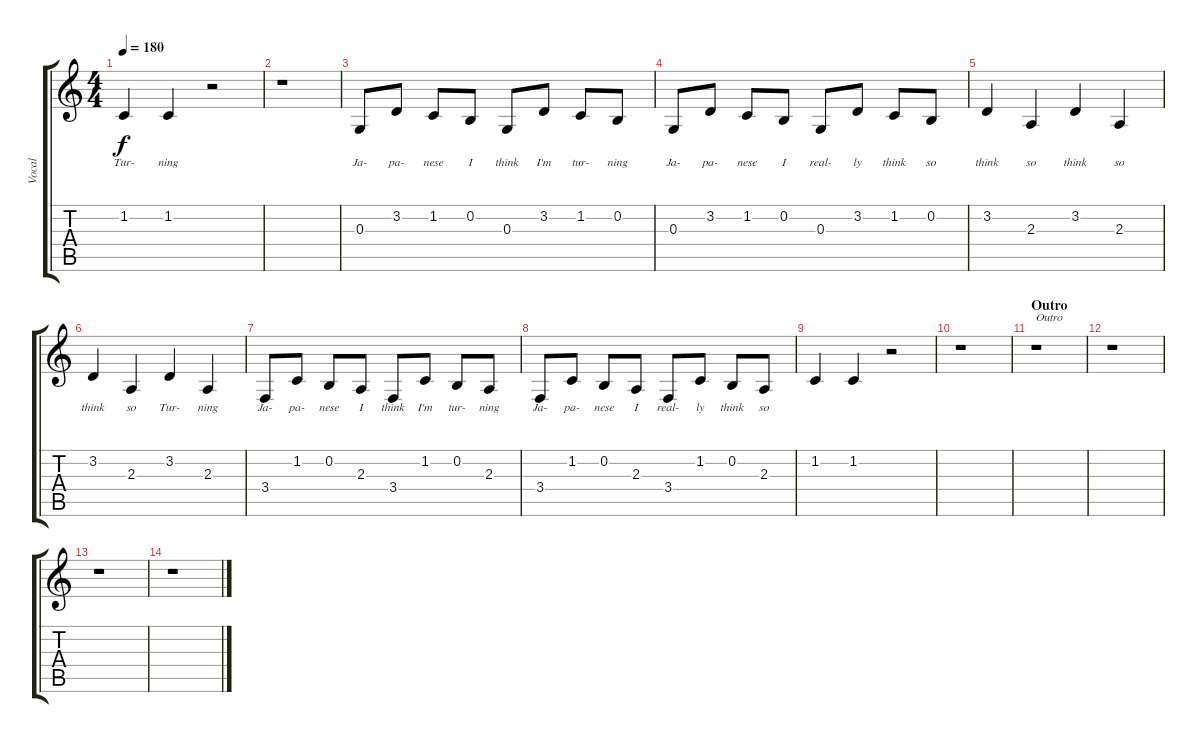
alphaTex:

\track ("Vocal" "Vocal") {instrument lead2sawtooth}
\staff {score tabs}
\tuning (E4 B3 G3 D3 A2 E2) {hide}
\ts (4 4)
\tempo 180
\clef g2
\ks c
1.2.4{lyrics (0 "Tur-") lyrics (1 "") lyrics (2 "") lyrics (3 "") lyrics (4 "") dy f} 1.2.4{lyrics (0 "ning") lyrics (1 "") lyrics (2 "") lyrics (3 "") lyrics (4 "")} r.2 |
r.1 |
0.3.8{lyrics (0 "Ja-") lyrics (1 "") lyrics (2 "") lyrics (3 "") lyrics (4 "")} 3.2.8{lyrics (0 "pa-") lyrics (1 "") lyrics (2 "") lyrics (3 "") lyrics (4 "")} 1.2.8{lyrics (0 "nese") lyrics (1 "") lyrics (2 "") lyrics (3 "") lyrics (4 "")} 0.2.8{lyrics (0 "I") lyrics (1 "") lyrics (2 "") lyrics (3 "") lyrics (4 "")} 0.3.8{lyrics (0 "think") lyrics (1 "") lyrics (2 "") lyrics (3 "") lyrics (4 "")} 3.2.8{lyrics (0 "I'm") lyrics (1 "") lyrics (2 "") lyrics (3 "") lyrics (4 "")} 1.2.8{lyrics (0 "tur-") lyrics (1 "") lyrics (2 "") lyrics (3 "") lyrics (4 "")} 0.2.8{lyrics (0 "ning") lyrics (1 "") lyrics (2 "") lyrics (3 "") lyrics (4 "")} |
0.3.8{lyrics (0 "Ja-") lyrics (1 "") lyrics (2 "") lyrics (3 "") lyrics (4 "")} 3.2.8{lyrics (0 "pa-") lyrics (1 "") lyrics (2 "") lyrics (3 "") lyrics (4 "")} 1.2.8{lyrics (0 "nese") lyrics (1 "") lyrics (2 "") lyrics (3 "") lyrics (4 "")} 0.2.8{lyrics (0 "I") lyrics (1 "") lyrics (2 "") lyrics (3 "") lyrics (4 "")} 0.3.8{lyrics (0 "real-") lyrics (1 "") lyrics (2 "") lyrics (3 "") lyrics (4 "")} 3.2.8{lyrics (0 "ly") lyrics (1 "") lyrics (2 "") lyrics (3 "") lyrics (4 "")} 1.2.8{lyrics (0 "think") lyrics (1 "") lyrics (2 "") lyrics (3 "") lyrics (4 "")} 0.2.8{lyrics (0 "so") lyrics (1 "") lyrics (2 "") lyrics (3 "") lyrics (4 "")} |
3.2.4{lyrics (0 "think") lyrics (1 "") lyrics (2 "") lyrics (3 "") lyrics (4 "")} 2.3.4{lyrics (0 "so") lyrics (1 "") lyrics (2 "") lyrics (3 "") lyrics (4 "")} 3.2.4{lyrics (0 "think") lyrics (1 "") lyrics (2 "") lyrics (3 "") lyrics (4 "")} 2.3.4{lyrics (0 "so") lyrics (1 "") lyrics (2 "") lyrics (3 "") lyrics (4 "")} |
3.2.4{lyrics (0 "think") lyrics (1 "") lyrics (2 "") lyrics (3 "") lyrics (4 "")} 2.3.4{lyrics (0 "so") lyrics (1 "") lyrics (2 "") lyrics (3 "") lyrics (4 "")} 3.2.4{lyrics (0 "Tur-") lyrics (1 "") lyrics (2 "") lyrics (3 "") lyrics (4 "")} 2.3.4{lyrics (0 "ning") lyrics (1 "") lyrics (2 "") lyrics (3 "") lyrics (4 "")} |
3.4.8{lyrics (0 "Ja-") lyrics (1 "") lyrics (2 "") lyrics (3 "") lyrics (4 "")} 1.2.8{lyrics (0 "pa-") lyrics (1 "") lyrics (2 "") lyrics (3 "") lyrics (4 "")} 0.2.8{lyrics (0 "nese") lyrics (1 "") lyrics (2 "") lyrics (3 "") lyrics (4 "")} 2.3.8{lyrics (0 "I") lyrics (1 "") lyrics (2 "") lyrics (3 "") lyrics (4 "")} 3.4.8{lyrics (0 "think") lyrics (1 "") lyrics (2 "") lyrics (3 "") lyrics (4 "")} 1.2.8{lyrics (0 "I'm") lyrics (1 "") lyrics (2 "") lyrics (3 "") lyrics (4 "")} 0.2.8{lyrics (0 "tur-") lyrics (1 "") lyrics (2 "") lyrics (3 "") lyrics (4 "")} 2.3.8{lyrics (0 "ning") lyrics (1 "") lyrics (2 "") lyrics (3 "") lyrics (4 "")} |
3.4.8{lyrics (0 "Ja-") lyrics (1 "") lyrics (2 "") lyrics (3 "") lyrics (4 "")} 1.2.8{lyrics (0 "pa-") lyrics (1 "") lyrics (2 "") lyrics (3 "") lyrics (4 "")} 0.2.8{lyrics (0 "nese") lyrics (1 "") lyrics (2 "") lyrics (3 "") lyrics (4 "")} 2.3.8{lyrics (0 "I") lyrics (1 "") lyrics (2 "") lyrics (3 "") lyrics (4 "")} 3.4.8{lyrics (0 "real-") lyrics (1 "") lyrics (2 "") lyrics (3 "") lyrics (4 "")} 1.2.8{lyrics (0 "ly") lyrics (1 "") lyrics (2 "") lyrics (3 "") lyrics (4 "")} 0.2.8{lyrics (0 "think") lyrics (1 "") lyrics (2 "") lyrics (3 "") lyrics (4 "")} 2.3.8{lyrics (0 "so") lyrics (1 "") lyrics (2 "") lyrics (3 "") lyrics (4 "")} |
1.2.4 1.2.4 r.2 |
r.1 |
\section ("" "Outro")
r.1{txt "Outro"} |
r.1 |
r.1 |
r.1
